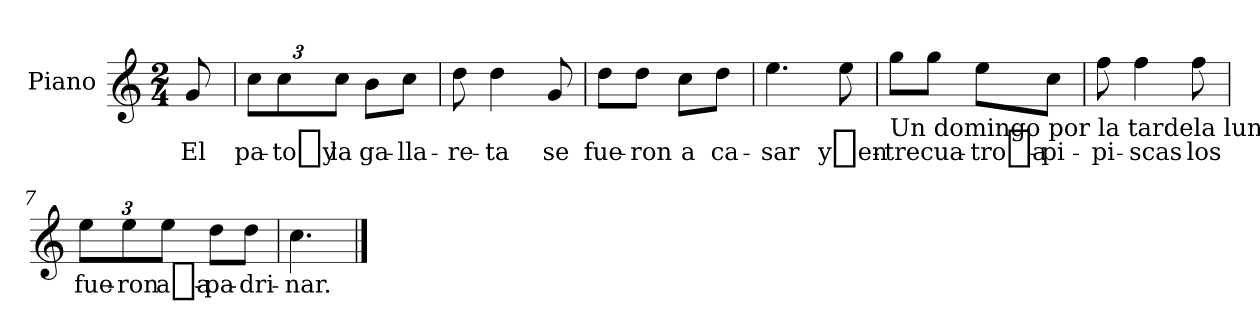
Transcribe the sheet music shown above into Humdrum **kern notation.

**kern	**text
*part1	*part1
*staff1	*staff1
*I"Piano	*
*I'Pno	*
*clefG2	*
*k[]	*
*M2/4	*
=	=
*^	*
8g/	12ryy	El
*MM110	*	*
.	24ryy	.
*v	*v	*
=1	=1
*Xbrackettup	*
12cc\L	pa-
12cc\	-to_y
12cc\J	la
8b\L	ga-
8cc\J	-lla-
=2	=2
8dd\	-re-
4dd\	-ta
8g/	se
=3	=3
8dd\L	fue-
8dd\J	-ron
8cc\L	a
8dd\J	ca-
=4	=4
4.ee\	-sar
8ee\	y_en-
!!LO:LB:g=z
=5	=5
!LO:TX:b:t=Un domingo por la tardela luna estaba llena,y la laguna de aguamuy límpida y serena.Un pato solitarioque sin ningún temoriba surcando el aguaen busca de su amor.Por fin llegó a la orillaen donde lo esperabala linda gallaretaque tanto idolatraba.Después de platicarconvinieron al finque el jueves muy tempranose irían a casar.El jueves muy tempranose fueron a casary entre dos tortolitoslos fueron a apadrinar.El jueves por la tardellegó el gavilándiciendo&colon; Amigo pato,es hora de volar.Que quiso que no quiso,que tuvo que volar;quedó la gallaretamuy triste y sin hablar.Subió a un alto pinoa ver si le ve llegar,no vio más que un torditovestido de luto ya.Señor, amigo tordo,¿qué noticias me trae?Señora gallareta,el pato ha muerto ya.	!
8gg\L	-tre
8gg\J	cua-
8ee\L	-tro_a-
8cc\J	-pi-
=6	=6
8ff\	-pi-
4ff\	-scas
8ff\	los
=7	=7
12ee\L	fue-
12ee\	-ron
12ee\J	a_a-
8dd\L	-pa-
8dd\J	-dri-
=8	=8
4.cc\	-nar.
==	==
*-	*-
